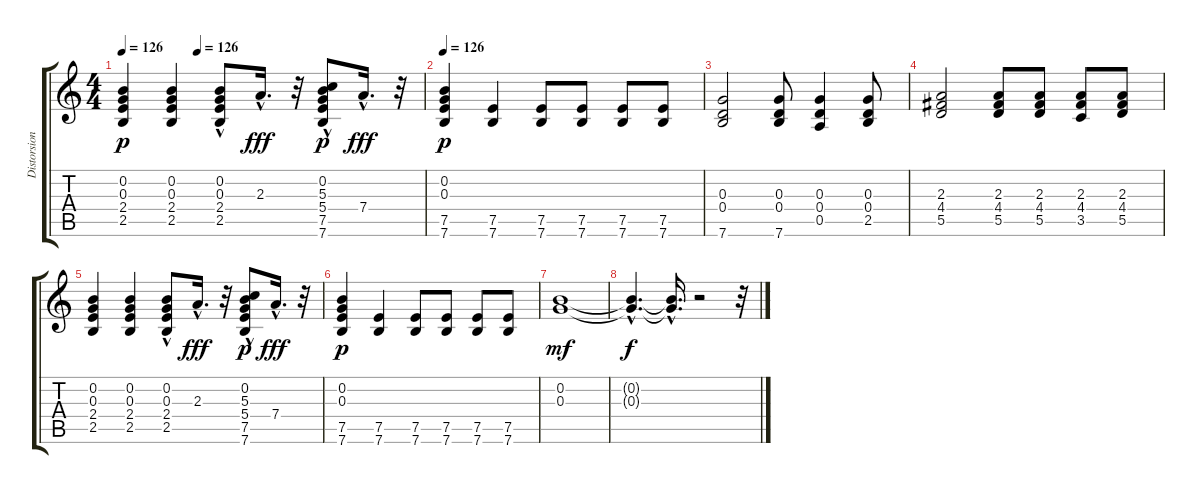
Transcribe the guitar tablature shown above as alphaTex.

\track ("Distorsion" "Distorsion") {instrument distortionguitar}
\staff {score tabs}
\tuning (E4 B3 G3 D3 A2 E2) {hide}
\ts (4 4)
\tempo 126
\tempo (126 0.25)
\clef g2
\ks c
(0.2 0.3 2.4 2.5).4{dy p} (0.2 0.3 2.4 2.5).4 (0.2 0.3{hac} 2.4 2.5).8 2.3{hac}.16{d dy fff} r.32 (0.2 5.3{hac} 5.4 7.5 7.6).8{dy p} 7.4{hac}.16{d dy fff} r.32 |
\tempo 126
(0.2 0.3 7.5 7.6).4{dy p} (7.5 7.6).4 (7.5 7.6).8 (7.5 7.6).8 (7.5 7.6).8 (7.5 7.6).8 |
(0.3 0.4 7.6).2 (0.3 0.4 7.6).8 (0.3 0.4 0.5).4 (0.3 0.4 2.5).8 |
(2.3 4.4 5.5).2 (2.3 4.4 5.5).8 (2.3 4.4 5.5).8 (2.3 4.4 3.5).8 (2.3 4.4 5.5).8 |
(0.2 0.3 2.4 2.5).4 (0.2 0.3 2.4 2.5).4 (0.2 0.3{hac} 2.4 2.5).8 2.3{hac}.16{d dy fff} r.32 (0.2 5.3{hac} 5.4 7.5 7.6).8{dy p} 7.4{hac}.16{d dy fff} r.32 |
(0.2 0.3 7.5 7.6).4{dy p} (7.5 7.6).4 (7.5 7.6).8 (7.5 7.6).8 (7.5 7.6).8 (7.5 7.6).8 |
(0.2 0.3).1{dy mf} |
(0.2{hac t} 0.3{hac t}).4{d dy f} (0.2{hac t} 0.3{hac t}).16{d} r.2 r.32
